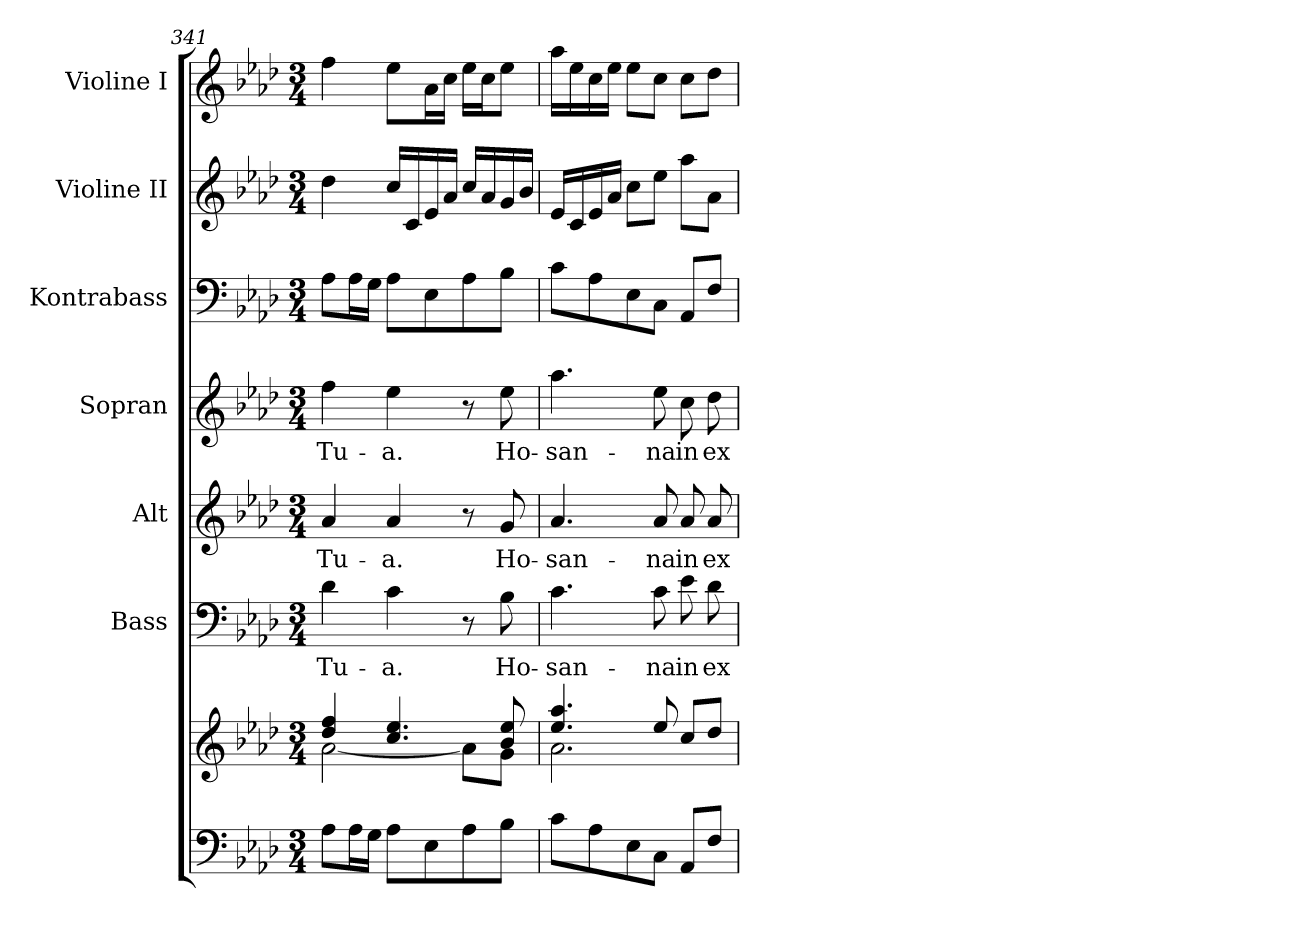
**kern	**kern	**kern	**text	**kern	**text	**kern	**text	**kern	**kern	**kern
*part7	*part7	*part6	*part6	*part5	*part5	*part4	*part4	*part3	*part2	*part1
*staff8	*staff7	*staff6	*staff6	*staff5	*staff5	*staff4	*staff4	*staff3	*staff2	*staff1
*	*	*I"Bass	*	*I"Alt	*	*I"Sopran	*	*I"Kontrabass	*I"Violine II	*I"Violine I
*	*	*I'B.	*	*I'A.	*	*I'S.	*	*I'Kb.	*I'Vl. II	*I'Vl. I
*clefF4	*clefG2	*clefF4	*	*clefG2	*	*clefG2	*	*clefF4	*clefG2	*clefG2
*	*	*	*	*	*	*	*	*ITrd7c12	*	*
*k[b-e-a-d-]	*k[b-e-a-d-]	*k[b-e-a-d-]	*	*k[b-e-a-d-]	*	*k[b-e-a-d-]	*	*k[b-e-a-d-]	*k[b-e-a-d-]	*k[b-e-a-d-]
*A-:	*A-:	*A-:	*	*A-:	*	*A-:	*	*A-:	*A-:	*A-:
*M3/4	*M3/4	*M3/4	*	*M3/4	*	*M3/4	*	*M3/4	*M3/4	*M3/4
=341	=341	=341	=341	=341	=341	=341	=341	=341	=341	=341
*	*^	*	*	*	*	*	*	*	*	*
!	!	!	!	!LO:LY:b	!	!LO:LY:b	!	!LO:LY:b	!	!	!
8A-\L	4dd-/ 4ff/	[<2a-\	4d-\	Tu-	4a-/	Tu-	4ff\	Tu-	8AA-\L	4dd-\	4ff\
16A-\L	.	.	.	.	.	.	.	.	16AA-\L	.	.
16G\JJ	.	.	.	.	.	.	.	.	16GG\JJ	.	.
!	!	!	!	!LO:LY:b	!	!LO:LY:b	!	!LO:LY:b	!	!	!
8A-\L	4.cc/ 4.ee-/	.	4c\	-a.	4a-/	-a.	4ee-\	-a.	8AA-\L	16cc/LL	8ee-\L
.	.	.	.	.	.	.	.	.	.	16c/	.
8E-\	.	.	.	.	.	.	.	.	8EE-\	16e-/	16a-\L
.	.	.	.	.	.	.	.	.	.	16a-/JJ	16cc\JJ
8A-\	.	8a-\L]	8r	.	8r	.	8r	.	8AA-\	16cc/LL	16ee-\LL
.	.	.	.	.	.	.	.	.	.	16a-/	16cc\J
!	!	!	!	!LO:LY:b	!	!LO:LY:b	!	!LO:LY:b	!	!	!
8B-\J	8b-/ 8ee-/	8g\J	8B-\	Ho-	8g/	Ho-	8ee-\	Ho-	8BB-\J	16g/	8ee-\J
.	.	.	.	.	.	.	.	.	.	16b-/JJ	.
=342	=342	=342	=342	=342	=342	=342	=342	=342	=342	=342	=342
!	!	!	!	!LO:LY:b	!	!LO:LY:b	!	!LO:LY:b	!	!	!
8c\L	4.ee-/ 4.aa-/	2.a-\	4.c\	-san-	4.a-/	-san-	4.aa-\	-san-	8C\L	16e-/LL	16aa-\LL
.	.	.	.	.	.	.	.	.	.	16c/	16ee-\
8A-\	.	.	.	.	.	.	.	.	8AA-\	16e-/	16cc\
.	.	.	.	.	.	.	.	.	.	16a-/JJ	16ee-\JJ
8E-\	.	.	.	.	.	.	.	.	8EE-\	8cc\L	8ee-\L
!	!	!	!	!LO:LY:b	!	!LO:LY:b	!	!LO:LY:b	!	!	!
8C\J	8ee-/	.	8c\	-na	8a-/	-na	8ee-\	-na	8CC\J	8ee-\J	8cc\J
!	!	!	!	!LO:LY:b	!	!LO:LY:b	!	!LO:LY:b	!	!	!
8AA-/L	8cc/L	.	8e-\	in	8a-/	in	8cc\	in	8AAA-/L	8aa-\L	8cc\L
!	!	!	!	!LO:LY:b	!	!LO:LY:b	!	!LO:LY:b	!	!	!
8F/J	8dd-/J	.	8d-\	ex-	8a-/	ex-	8dd-\	ex-	8FF/J	8a-\J	8dd-\J
*	*v	*v	*	*	*	*	*	*	*	*	*
=	=	=	=	=	=	=	=	=	=	=
*-	*-	*-	*-	*-	*-	*-	*-	*-	*-	*-
